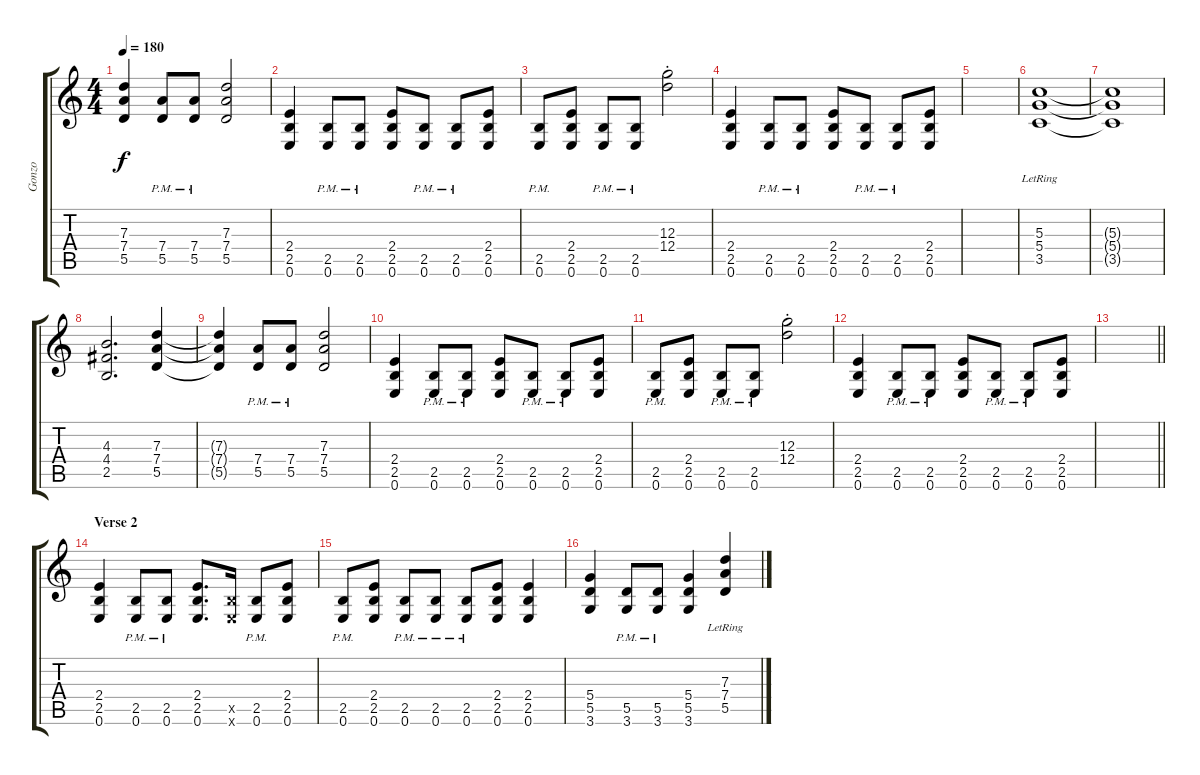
\track ("Gonzo" "Gonzo") {instrument distortionguitar}
\staff {score tabs}
\tuning (E4 B3 G3 D3 A2 E2) {hide}
\ts (4 4)
\tempo 180
\clef g2
\ks c
(7.3{t} 7.4{t} 5.5{t}).4{dy f} (7.4{pm} 5.5{pm}).8 (7.4{pm} 5.5{pm}).8 (7.3 7.4 5.5).2 |
(2.4 2.5 0.6).4 (2.5{pm} 0.6{pm}).8 (2.5{pm} 0.6{pm}).8 (2.4 2.5 0.6).8 (2.5{pm} 0.6{pm}).8 (2.5{pm} 0.6{pm}).8 (2.4 2.5 0.6).8 |
(2.5{pm} 0.6{pm}).8 (2.4 2.5 0.6).8 (2.5{pm} 0.6{pm}).8 (2.5{pm} 0.6{pm}).8 (12.3{st} 12.4{st}).2 |
(2.4 2.5 0.6).4 (2.5{pm} 0.6{pm}).8 (2.5{pm} 0.6{pm}).8 (2.4 2.5 0.6).8 (2.5{pm} 0.6{pm}).8 (2.5{pm} 0.6{pm}).8 (2.4 2.5 0.6).8 |
|
(5.3{lr} 5.4{lr} 3.5{lr}).1 |
(5.3{t} 5.4{t} 3.5{t}).1 |
(4.3 4.4 2.5).2{d} (7.3 7.4 5.5).4 |
(7.3{t} 7.4{t} 5.5{t}).4 (7.4{pm} 5.5{pm}).8 (7.4{pm} 5.5{pm}).8 (7.3 7.4 5.5).2 |
(2.4 2.5 0.6).4 (2.5{pm} 0.6{pm}).8 (2.5{pm} 0.6{pm}).8 (2.4 2.5 0.6).8 (2.5{pm} 0.6{pm}).8 (2.5{pm} 0.6{pm}).8 (2.4 2.5 0.6).8 |
(2.5{pm} 0.6{pm}).8 (2.4 2.5 0.6).8 (2.5{pm} 0.6{pm}).8 (2.5{pm} 0.6{pm}).8 (12.3{st} 12.4{st}).2 |
(2.4 2.5 0.6).4 (2.5{pm} 0.6{pm}).8 (2.5{pm} 0.6{pm}).8 (2.4 2.5 0.6).8 (2.5{pm} 0.6{pm}).8 (2.5{pm} 0.6{pm}).8 (2.4 2.5 0.6).8 |
\barLineRight lightlight
|
\section ("" "Verse 2")
(2.4 2.5 0.6).4 (2.5{pm} 0.6{pm}).8 (2.5{pm} 0.6{pm}).8 (2.4 2.5 0.6).8{d} (2.5{x} 0.6{x}).16 (2.5{pm} 0.6{pm}).8 (2.4 2.5 0.6).8 |
(2.5{pm} 0.6{pm}).8 (2.4 2.5 0.6).8 (2.5{pm} 0.6{pm}).8 (2.5{pm} 0.6{pm}).8 (2.5{pm} 0.6{pm}).8 (2.4 2.5 0.6).8 (2.4 2.5 0.6).4 |
(5.4 5.5 3.6).4 (5.5{pm} 3.6{pm}).8 (5.5{pm} 3.6{pm}).8 (5.4 5.5 3.6).4 (7.3{lr} 7.4{lr} 5.5{lr}).4
